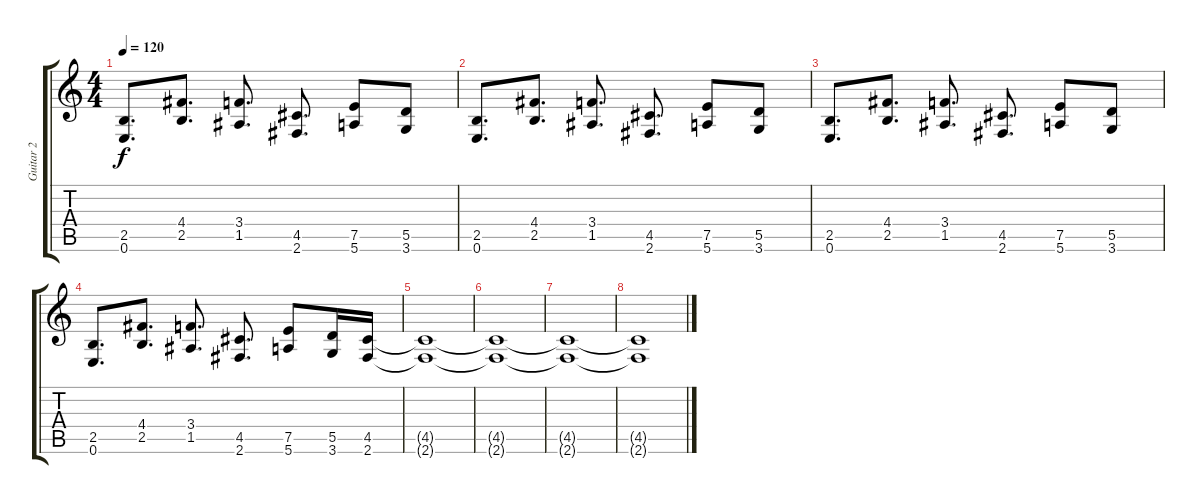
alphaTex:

\track ("Guitar 2" "Guitar 2") {instrument overdrivenguitar}
\staff {score tabs}
\tuning (E4 B3 G3 D3 A2 E2) {hide}
\ts (4 4)
\tempo 120
\clef g2
\ks c
(2.5 0.6).8{d dy f} (4.4 2.5).8{d} (3.4 1.5).8{d} (4.5 2.6).8{d} (7.5 5.6).8 (5.5 3.6).8 |
(2.5 0.6).8{d} (4.4 2.5).8{d} (3.4 1.5).8{d} (4.5 2.6).8{d} (7.5 5.6).8 (5.5 3.6).8 |
(2.5 0.6).8{d} (4.4 2.5).8{d} (3.4 1.5).8{d} (4.5 2.6).8{d} (7.5 5.6).8 (5.5 3.6).8 |
(2.5 0.6).8{d} (4.4 2.5).8{d} (3.4 1.5).8{d} (4.5 2.6).8{d} (7.5 5.6).8 (5.5 3.6).16 (4.5 2.6).16 |
(4.5{t} 2.6{t}).1 |
(4.5{t} 2.6{t}).1 |
(4.5{t} 2.6{t}).1 |
(4.5{t} 2.6{t}).1
